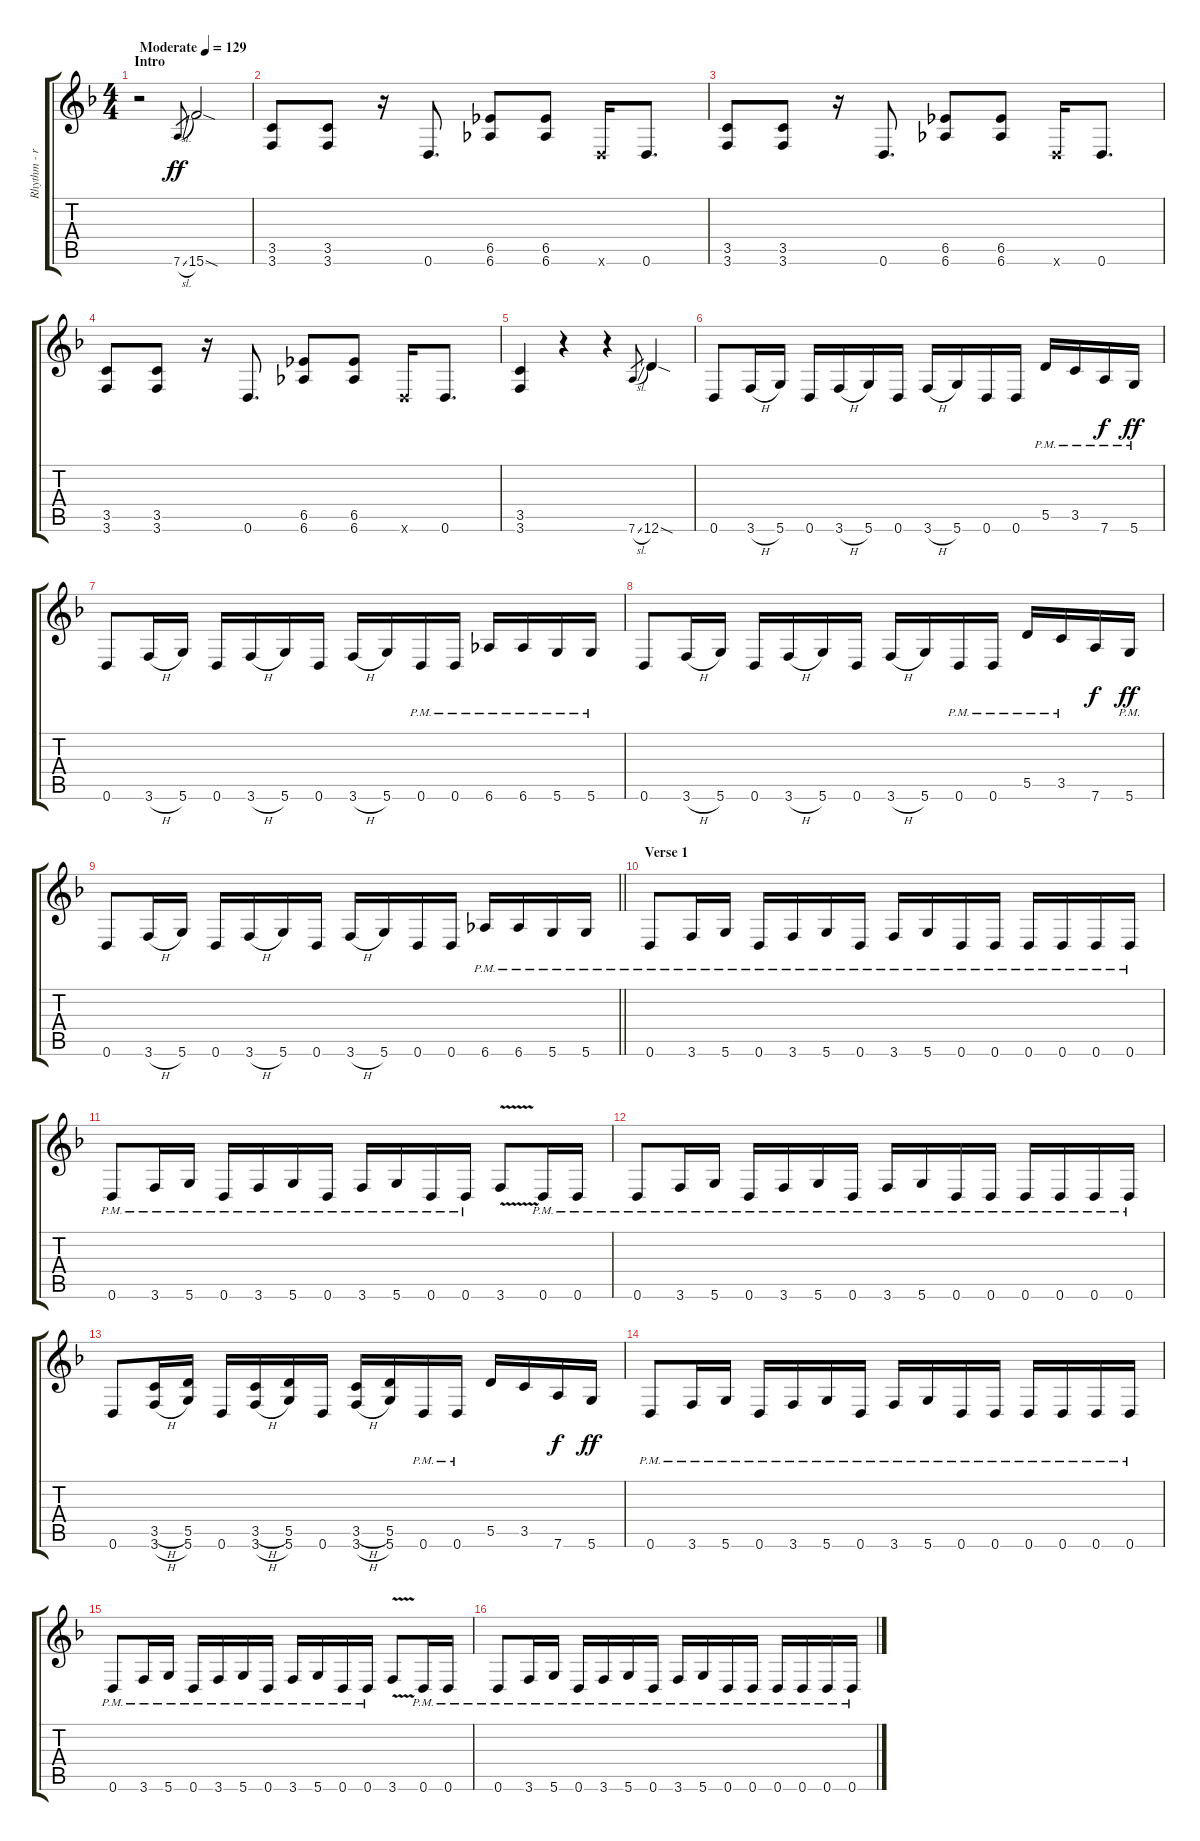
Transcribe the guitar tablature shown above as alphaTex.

\track ("Rhythm - right" "Rhythm - r") {instrument distortionguitar}
\staff {score tabs}
\tuning (E4 B3 G3 D3 A2 D2) {hide}
\ts (4 4)
\section ("" "Intro")
\tempo (129 "Moderate")
\clef g2
\ks dminor
r.2{dy ff instrument distortionguitar} 7.6{sl}.8{gr} 15.6{sod}.2 |
(3.5 3.6).8 (3.5 3.6).8 r.16 0.6.8{d} (6.5 6.6).8 (6.5 6.6).8 0.6{x}.16 0.6.8{d} |
(3.5 3.6).8 (3.5 3.6).8 r.16 0.6.8{d} (6.5 6.6).8 (6.5 6.6).8 0.6{x}.16 0.6.8{d} |
(3.5 3.6).8 (3.5 3.6).8 r.16 0.6.8{d} (6.5 6.6).8 (6.5 6.6).8 0.6{x}.16 0.6.8{d} |
(3.5 3.6).4 r.4 r.4 7.6{sl}.8{gr} 12.6{sod}.4 |
0.6.8 3.6{h}.16 5.6.16 0.6.16 3.6{h}.16 5.6.16 0.6.16 3.6{h}.16 5.6.16 0.6.16 0.6.16 5.5{pm}.16 3.5{pm}.16 7.6{pm}.16{dy f} 5.6{pm}.16{dy ff} |
0.6.8 3.6{h}.16 5.6.16 0.6.16 3.6{h}.16 5.6.16 0.6.16 3.6{h}.16 5.6.16 0.6{pm}.16 0.6{pm}.16 6.6{pm}.16 6.6{pm}.16 5.6{pm}.16 5.6{pm}.16 |
0.6.8 3.6{h}.16 5.6.16 0.6.16 3.6{h}.16 5.6.16 0.6.16 3.6{h}.16 5.6.16 0.6{pm}.16 0.6{pm}.16 5.5{pm}.16 3.5{pm}.16 7.6.16{dy f} 5.6{pm}.16{dy ff} |
\barLineRight lightlight
0.6.8 3.6{h}.16 5.6.16 0.6.16 3.6{h}.16 5.6.16 0.6.16 3.6{h}.16 5.6.16 0.6.16 0.6.16 6.6{pm}.16 6.6{pm}.16 5.6{pm}.16 5.6{pm}.16 |
\section ("" "Verse 1")
0.6{pm}.8 3.6{pm}.16 5.6{pm}.16 0.6{pm}.16 3.6{pm}.16 5.6{pm}.16 0.6{pm}.16 3.6{pm}.16 5.6{pm}.16 0.6{pm}.16 0.6{pm}.16 0.6{pm}.16 0.6{pm}.16 0.6{pm}.16 0.6{pm}.16 |
0.6{pm}.8 3.6{pm}.16 5.6{pm}.16 0.6{pm}.16 3.6{pm}.16 5.6{pm}.16 0.6{pm}.16 3.6{pm}.16 5.6{pm}.16 0.6{pm}.16 0.6{pm}.16 3.6{v}.8 0.6{pm}.16 0.6{pm}.16 |
0.6{pm}.8 3.6{pm}.16 5.6{pm}.16 0.6{pm}.16 3.6{pm}.16 5.6{pm}.16 0.6{pm}.16 3.6{pm}.16 5.6{pm}.16 0.6{pm}.16 0.6{pm}.16 0.6{pm}.16 0.6{pm}.16 0.6{pm}.16 0.6{pm}.16 |
0.6.8 (3.5{h} 3.6{h}).16 (5.5 5.6).16 0.6.16 (3.5{h} 3.6{h}).16 (5.5 5.6).16 0.6.16 (3.5{h} 3.6{h}).16 (5.5 5.6).16 0.6{pm}.16 0.6{pm}.16 5.5.16 3.5.16 7.6.16{dy f} 5.6.16{dy ff} |
0.6{pm}.8 3.6{pm}.16 5.6{pm}.16 0.6{pm}.16 3.6{pm}.16 5.6{pm}.16 0.6{pm}.16 3.6{pm}.16 5.6{pm}.16 0.6{pm}.16 0.6{pm}.16 0.6{pm}.16 0.6{pm}.16 0.6{pm}.16 0.6{pm}.16 |
0.6{pm}.8 3.6{pm}.16 5.6{pm}.16 0.6{pm}.16 3.6{pm}.16 5.6{pm}.16 0.6{pm}.16 3.6{pm}.16 5.6{pm}.16 0.6{pm}.16 0.6{pm}.16 3.6{v}.8 0.6{pm}.16 0.6{pm}.16 |
0.6{pm}.8 3.6{pm}.16 5.6{pm}.16 0.6{pm}.16 3.6{pm}.16 5.6{pm}.16 0.6{pm}.16 3.6{pm}.16 5.6{pm}.16 0.6{pm}.16 0.6{pm}.16 0.6{pm}.16 0.6{pm}.16 0.6{pm}.16 0.6{pm}.16
